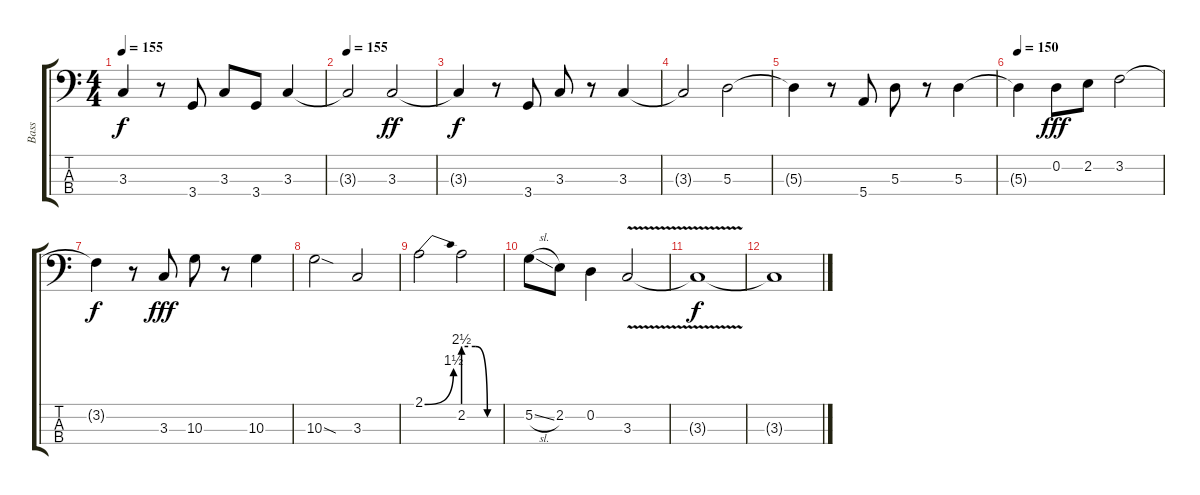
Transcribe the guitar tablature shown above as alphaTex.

\track ("Bass" "Bass") {instrument acousticguitarnylon}
\staff {score tabs}
\tuning (G2 D2 A1 E1) {hide}
\ts (4 4)
\tempo 155
\clef f4
\ks c
3.3{t}.4{dy f} r.8 3.4.8 3.3.8 3.4.8 3.3.4 |
\tempo 155
3.3{t}.2 3.3.2{dy ff} |
3.3{t}.4{dy f} r.8 3.4.8 3.3.8 r.8 3.3.4 |
3.3{t}.2 5.3.2 |
5.3{t}.4 r.8 5.4.8 5.3.8 r.8 5.3.4 |
\tempo 150
5.3{t}.4 0.2.8{dy fff} 2.2.8 3.2.2 |
3.2{t}.4{dy f} r.8 3.3.8{dy fff} 10.3.8 r.8 10.3.4 |
10.3{sod}.2 3.3.2 |
2.1{be (bend 0 0 60 6)}.2 2.2{be (custom 0 10 20 10 40 0 60 0)}.2 |
5.2{sl}.8 2.2.8 0.2.4 3.3{v}.2 |
3.3{t}.1{dy f} |
3.3{t}.1
